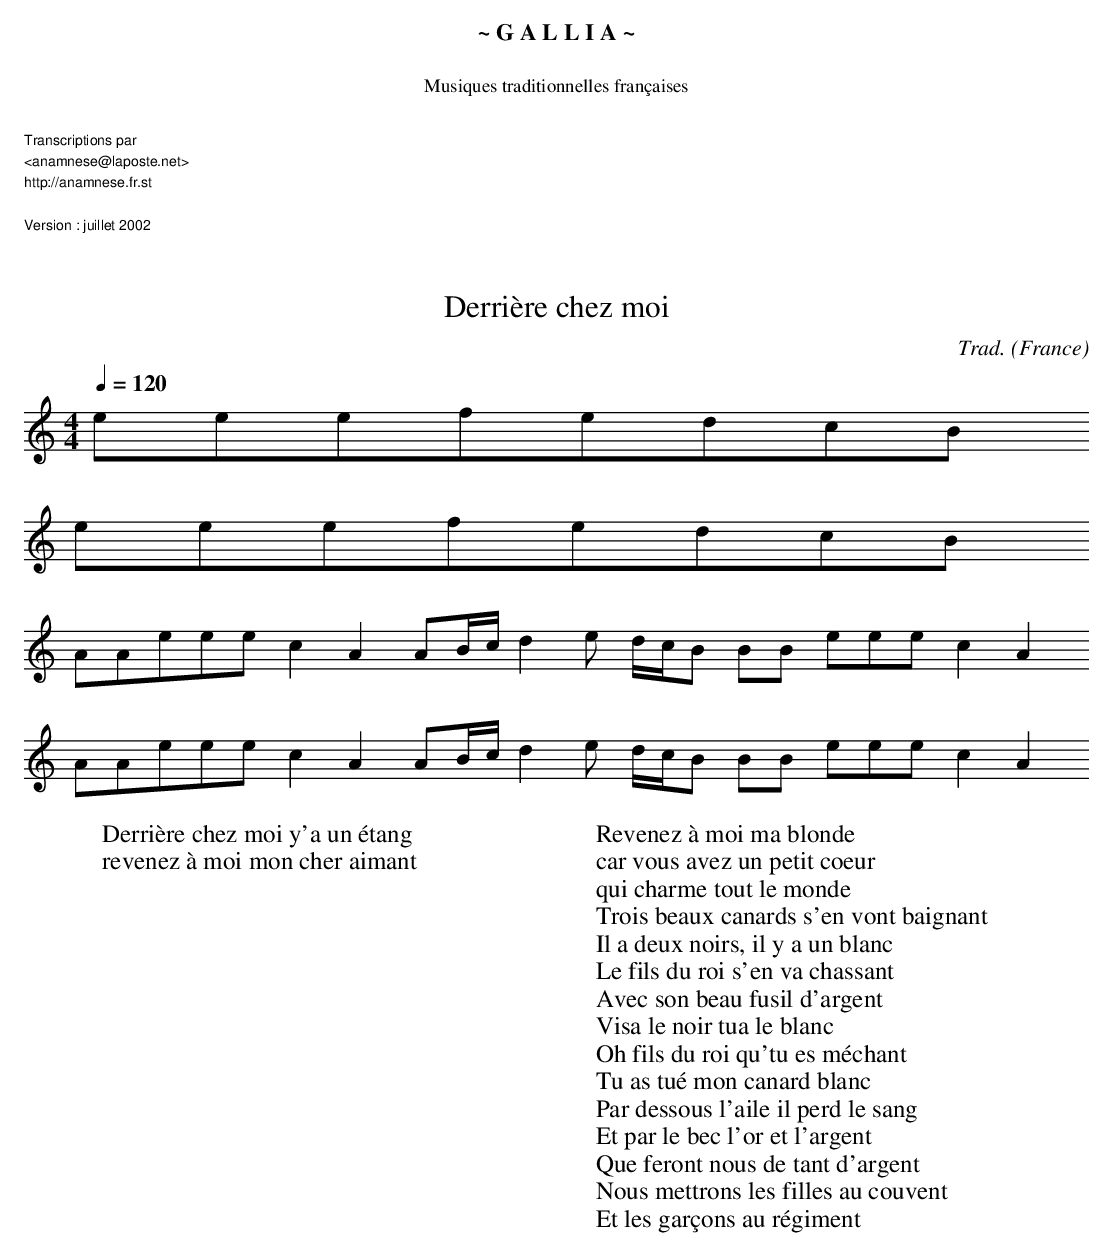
X:1
T:Derrière chez moi
C:Trad.
O:France
M:4/4
L:1/8
Q:1/4=120
K:C
eeefedcB
eeefedcB
AAeee c2 A2 AB/c/d2 e d/c/B BB eee c2 A2
AAeee c2 A2 AB/c/d2 e d/c/B BB eee c2 A2
W:Derrière chez moi y'a un étang
W:revenez à moi mon cher aimant
W:
W:Revenez à moi ma blonde
W:car vous avez un petit coeur
W:qui charme tout le monde
W:Trois beaux canards s'en vont baignant
W:Il a deux noirs, il y a un blanc
W:Le fils du roi s'en va chassant
W:Avec son beau fusil d'argent
W:Visa le noir tua le blanc
W:Oh fils du roi qu'tu es méchant
W:Tu as tué mon canard blanc
W:Par dessous l'aile il perd le sang
W:Et par le bec l'or et l'argent
W:Que feront nous de tant d'argent
W:Nous mettrons les filles au couvent
W:Et les garçons au régiment
